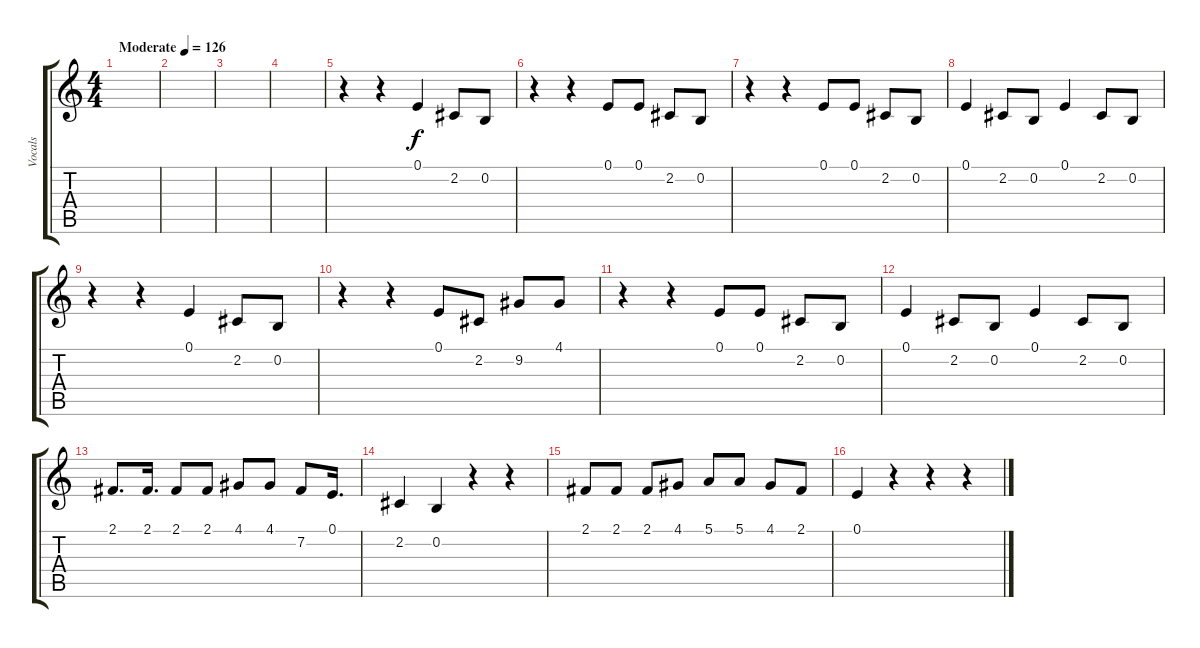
\track ("Vocals" "Vocals") {instrument altosax}
\staff {score tabs}
\tuning (E4 B3 G3 D3 A2 E2) {hide}
\ts (4 4)
\tempo (126 "Moderate")
\clef g2
\ks c
|
|
|
|
r.4 r.4 0.1.4 2.2.8 0.2.8 |
r.4 r.4 0.1.8 0.1.8 2.2.8 0.2.8 |
r.4 r.4 0.1.8 0.1.8 2.2.8 0.2.8 |
0.1.4 2.2.8 0.2.8 0.1.4 2.2.8 0.2.8 |
r.4 r.4 0.1.4 2.2.8 0.2.8 |
r.4 r.4 0.1.8 2.2.8 9.2.8 4.1.8 |
r.4 r.4 0.1.8 0.1.8 2.2.8 0.2.8 |
0.1.4 2.2.8 0.2.8 0.1.4 2.2.8 0.2.8 |
2.1.8{d} 2.1.16{d} 2.1.8 2.1.8 4.1.8 4.1.8 7.2.8 0.1.16{d} |
2.2.4 0.2.4 r.4 r.4 |
2.1.8 2.1.8 2.1.8 4.1.8 5.1.8 5.1.8 4.1.8 2.1.8 |
0.1.4 r.4 r.4 r.4
